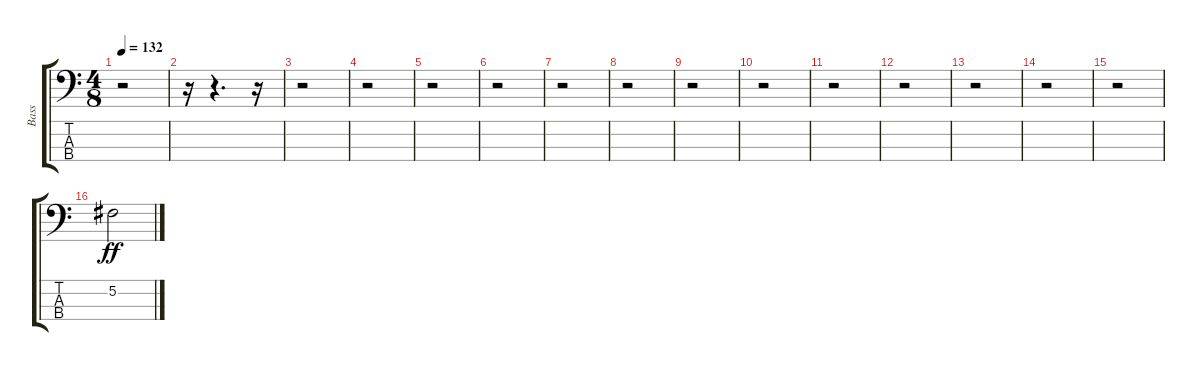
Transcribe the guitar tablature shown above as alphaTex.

\track ("Bass" "Bass") {instrument electricbassfinger}
\staff {score tabs}
\tuning (Gb2 Db2 Ab1 Eb1) {hide}
\ts (4 8)
\tempo 132
\clef f4
\ks c
r.2{dy ff} |
r.16 r.4{d} r.16 |
r.2 |
r.2 |
r.2 |
r.2 |
r.2 |
r.2 |
r.2 |
r.2 |
r.2 |
r.2 |
r.2 |
r.2 |
r.2 |
5.2.2
